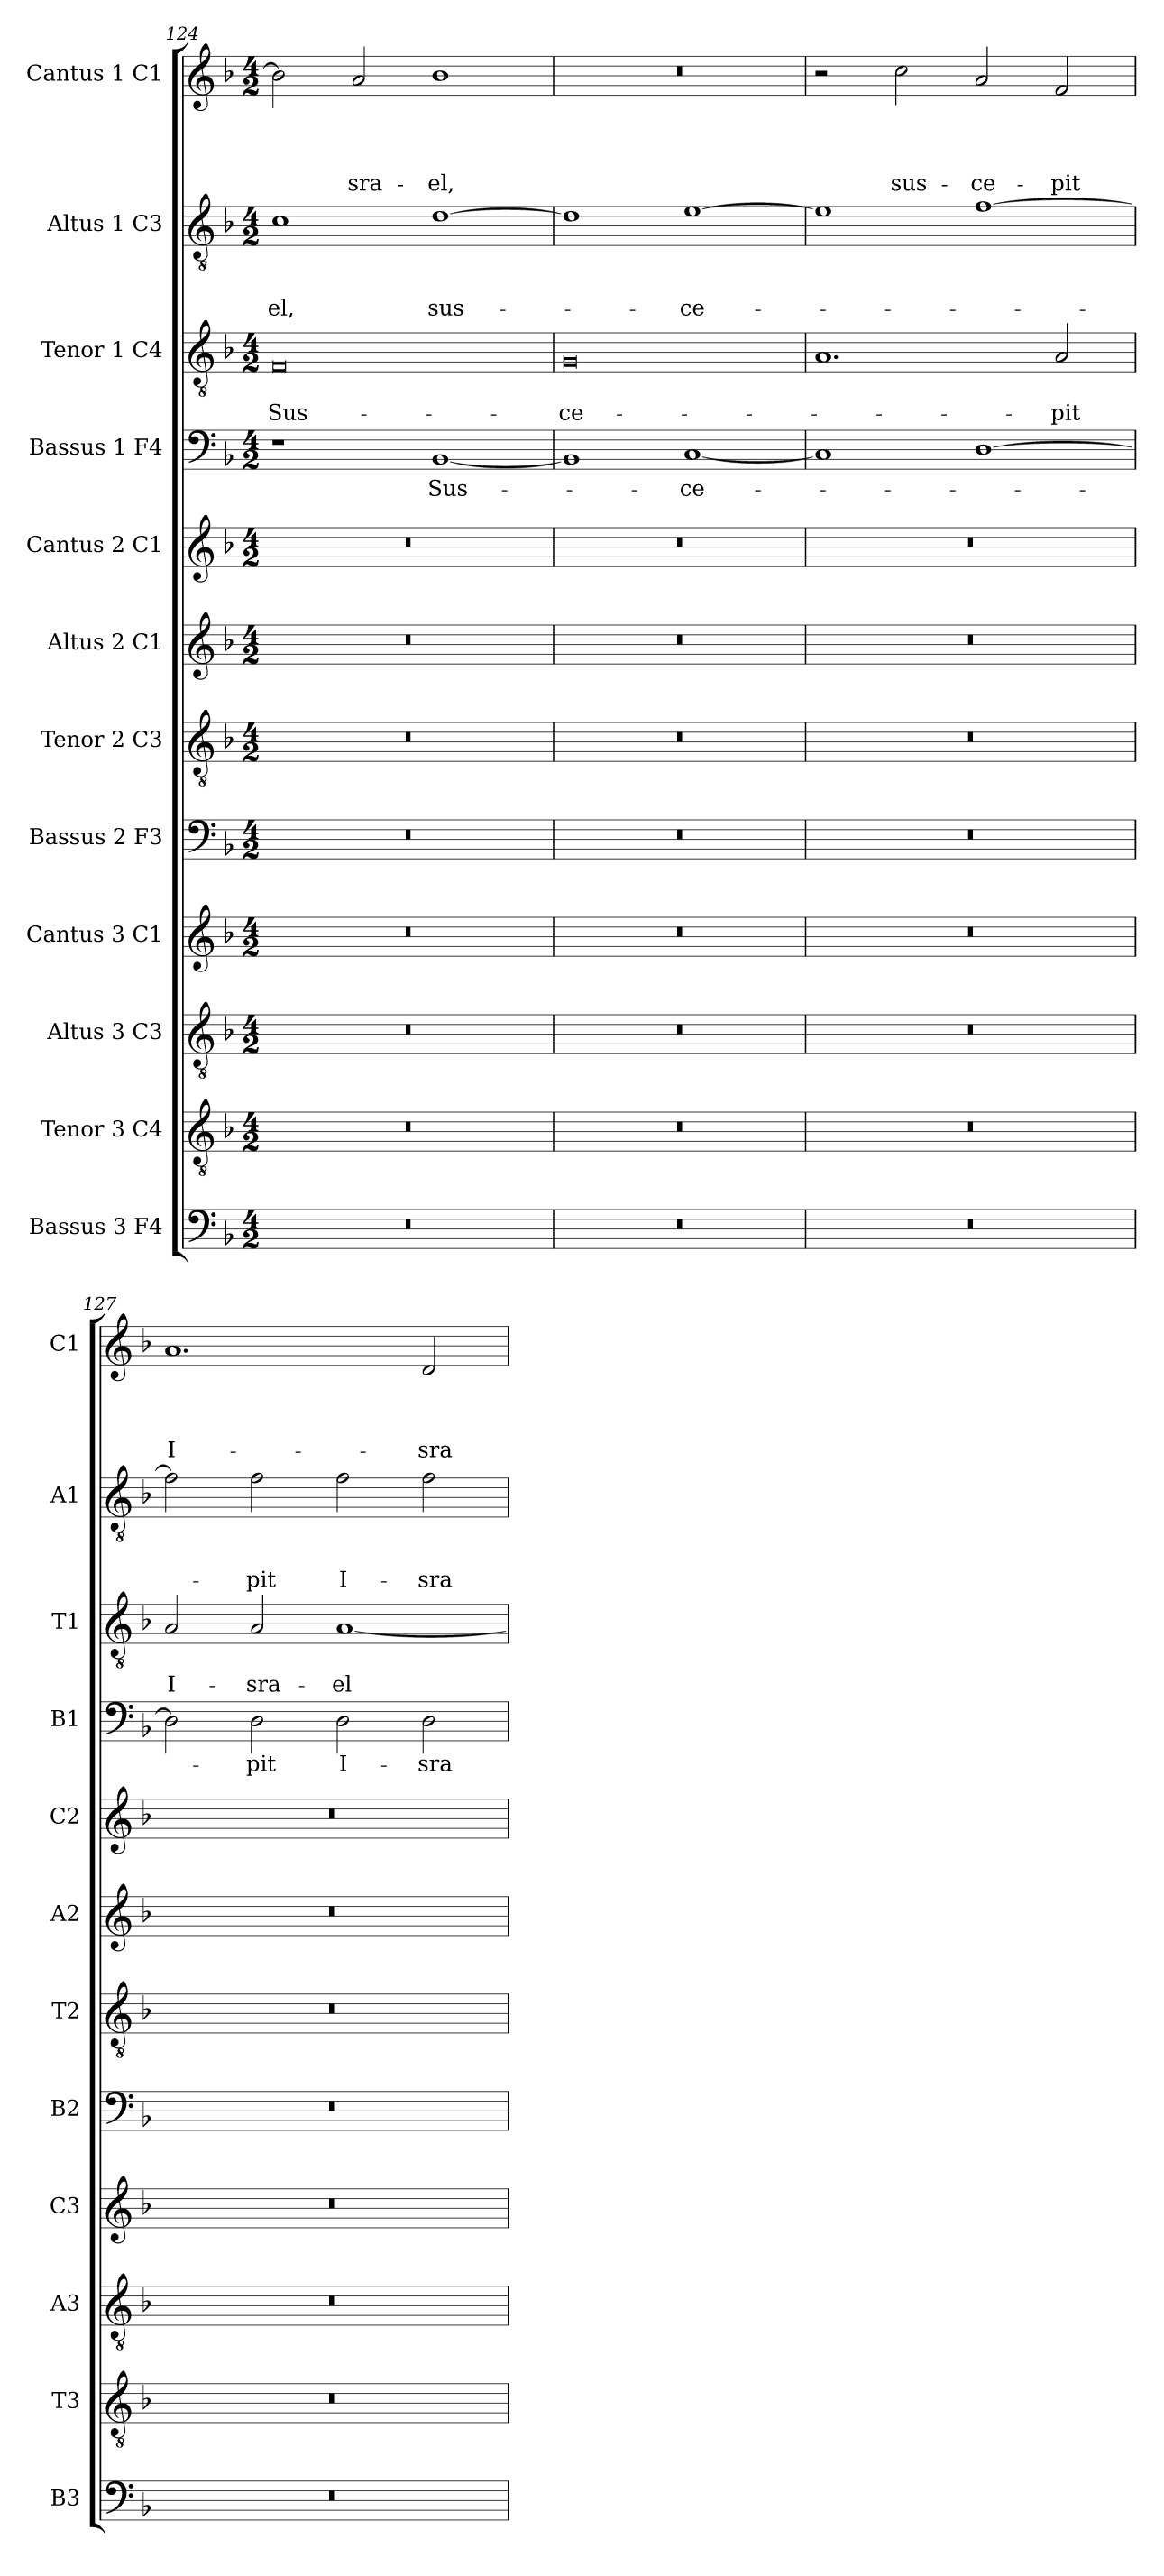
**kern	**kern	**kern	**kern	**kern	**kern	**kern	**kern	**kern	**text	**kern	**text	**text	**kern	**text	**text	**text	**kern	**text	**text	**text	**text
*part12	*part11	*part10	*part9	*part8	*part7	*part6	*part5	*part4	*part4	*part3	*part3	*part3	*part2	*part2	*part2	*part2	*part1	*part1	*part1	*part1	*part1
*staff12	*staff11	*staff10	*staff9	*staff8	*staff7	*staff6	*staff5	*staff4	*staff4	*staff3	*staff3	*staff3	*staff2	*staff2	*staff2	*staff2	*staff1	*staff1	*staff1	*staff1	*staff1
*I"Bassus 3 F4	*I"Tenor 3 C4	*I"Altus 3 C3	*I"Cantus 3 C1	*I"Bassus 2 F3	*I"Tenor 2 C3	*I"Altus 2 C1	*I"Cantus 2 C1	*I"Bassus 1 F4	*	*I"Tenor 1 C4	*	*	*I"Altus 1 C3	*	*	*	*I"Cantus 1 C1	*	*	*	*
*I'B3	*I'T3	*I'A3	*I'C3	*I'B2	*I'T2	*I'A2	*I'C2	*I'B1	*	*I'T1	*	*	*I'A1	*	*	*	*I'C1	*	*	*	*
*clefF4	*clefGv2	*clefGv2	*clefG2	*clefF4	*clefGv2	*clefG2	*clefG2	*clefF4	*	*clefGv2	*	*	*clefGv2	*	*	*	*clefG2	*	*	*	*
*k[b-]	*k[b-]	*k[b-]	*k[b-]	*k[b-]	*k[b-]	*k[b-]	*k[b-]	*k[b-]	*	*k[b-]	*	*	*k[b-]	*	*	*	*k[b-]	*	*	*	*
*F:	*F:	*F:	*F:	*F:	*F:	*F:	*F:	*F:	*	*F:	*	*	*F:	*	*	*	*F:	*	*	*	*
*M4/2	*M4/2	*M4/2	*M4/2	*M4/2	*M4/2	*M4/2	*M4/2	*M4/2	*	*M4/2	*	*	*M4/2	*	*	*	*M4/2	*	*	*	*
=124	=124	=124	=124	=124	=124	=124	=124	=124	=124	=124	=124	=124	=124	=124	=124	=124	=124	=124	=124	=124	=124
!	!	!	!	!	!	!	!	!	!	!	!	!LO:LY:b	!	!	!	!LO:LY:b	!	!	!	!	!
0r	0r	0r	0r	0r	0r	0r	0r	1r	.	0F	.	Sus-	1c	.	.	-el,	2b-\]	.	.	.	.
!	!	!	!	!	!	!	!	!	!	!	!	!	!	!	!	!	!	!	!	!	!LO:LY:b
.	.	.	.	.	.	.	.	.	.	.	.	.	.	.	.	.	2a/	.	.	.	-sra-
!	!	!	!	!	!	!	!	!	!LO:LY:b	!	!	!	!	!	!	!LO:LY:b	!	!	!	!	!LO:LY:b
.	.	.	.	.	.	.	.	[1BB-	Sus-	.	.	.	[1d	.	.	sus-	1b-	.	.	.	-el,
=125	=125	=125	=125	=125	=125	=125	=125	=125	=125	=125	=125	=125	=125	=125	=125	=125	=125	=125	=125	=125	=125
!	!	!	!	!	!	!	!	!	!	!	!	!LO:LY:b	!	!	!	!	!	!	!	!	!
0r	0r	0r	0r	0r	0r	0r	0r	1BB-]	.	0G	.	-ce-	1d]	.	.	.	0r	.	.	.	.
!	!	!	!	!	!	!	!	!	!LO:LY:b	!	!	!	!	!	!	!LO:LY:b	!	!	!	!	!
.	.	.	.	.	.	.	.	[1C	-ce-	.	.	.	[1e	.	.	-ce-	.	.	.	.	.
=126	=126	=126	=126	=126	=126	=126	=126	=126	=126	=126	=126	=126	=126	=126	=126	=126	=126	=126	=126	=126	=126
0r	0r	0r	0r	0r	0r	0r	0r	1C]	.	1.A	.	.	1e]	.	.	.	2r	.	.	.	.
!	!	!	!	!	!	!	!	!	!	!	!	!	!	!	!	!	!	!	!	!	!LO:LY:b
.	.	.	.	.	.	.	.	.	.	.	.	.	.	.	.	.	2cc\	.	.	.	sus-
!	!	!	!	!	!	!	!	!	!	!	!	!	!	!	!	!	!	!	!	!	!LO:LY:b
.	.	.	.	.	.	.	.	[1D	.	.	.	.	[1f	.	.	.	2a/	.	.	.	-ce-
!	!	!	!	!	!	!	!	!	!	!	!	!LO:LY:b	!	!	!	!	!	!	!	!	!LO:LY:b
.	.	.	.	.	.	.	.	.	.	2A/	.	-pit	.	.	.	.	2f/	.	.	.	-pit
=127	=127	=127	=127	=127	=127	=127	=127	=127	=127	=127	=127	=127	=127	=127	=127	=127	=127	=127	=127	=127	=127
!	!	!	!	!	!	!	!	!	!	!	!	!LO:LY:b	!	!	!	!	!	!	!	!	!LO:LY:b
0r	0r	0r	0r	0r	0r	0r	0r	2D\]	.	2A/	.	I-	2f\]	.	.	.	1.a	.	.	.	I-
!	!	!	!	!	!	!	!	!	!LO:LY:b	!	!	!LO:LY:b	!	!	!	!LO:LY:b	!	!	!	!	!
.	.	.	.	.	.	.	.	2D\	-pit	2A/	.	-sra-	2f\	.	.	-pit	.	.	.	.	.
!	!	!	!	!	!	!	!	!	!LO:LY:b	!	!	!LO:LY:b	!	!	!	!LO:LY:b	!	!	!	!	!
.	.	.	.	.	.	.	.	2D\	I-	[1A	.	-el	2f\	.	.	I-	.	.	.	.	.
!	!	!	!	!	!	!	!	!	!LO:LY:b	!	!	!	!	!	!	!LO:LY:b	!	!	!	!	!LO:LY:b
.	.	.	.	.	.	.	.	2D\	-sra-	.	.	.	2f\	.	.	-sra-	2d/	.	.	.	-sra-
=	=	=	=	=	=	=	=	=	=	=	=	=	=	=	=	=	=	=	=	=	=
*-	*-	*-	*-	*-	*-	*-	*-	*-	*-	*-	*-	*-	*-	*-	*-	*-	*-	*-	*-	*-	*-
